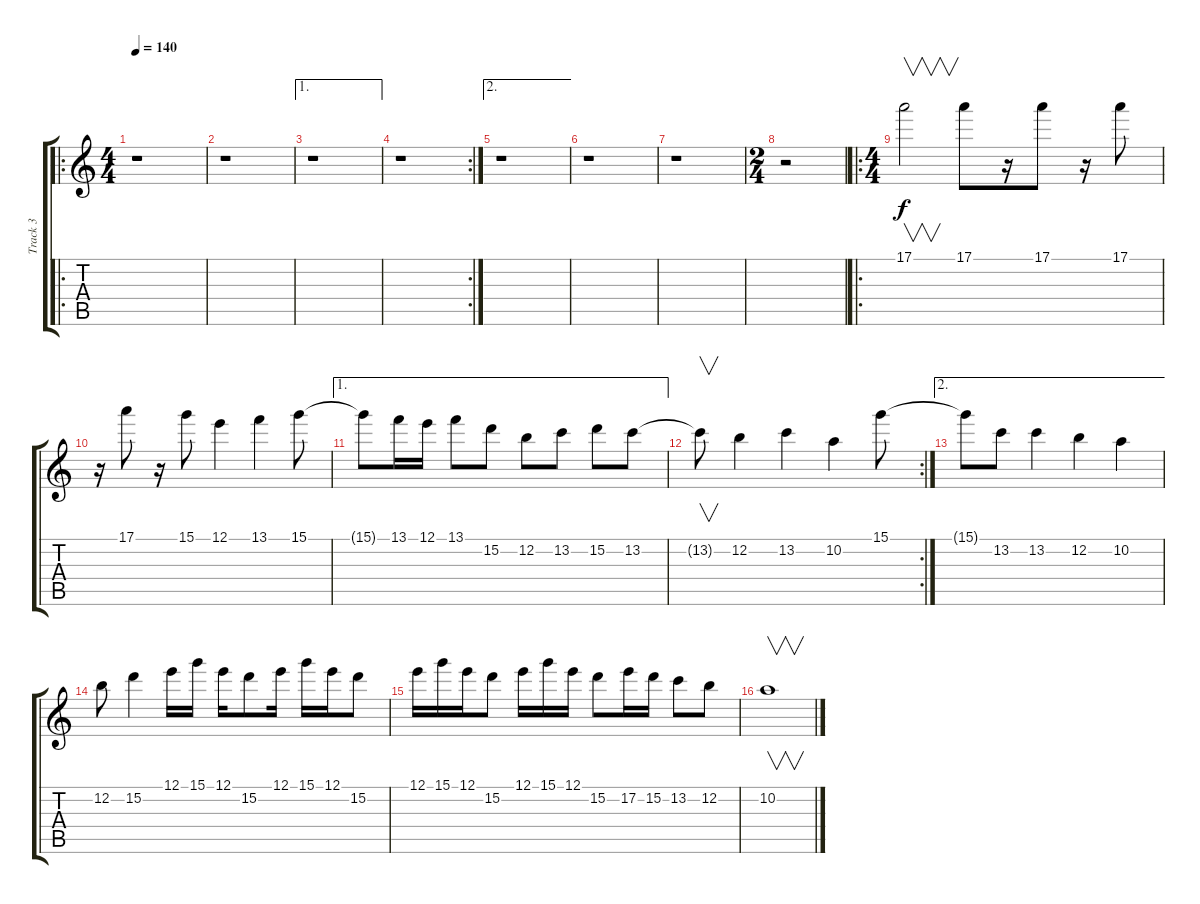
\track ("Track 3" "Track 3") {instrument distortionguitar}
\staff {score tabs}
\tuning (E4 B3 G3 D3 A2 E2) {hide}
\ro
\ts (4 4)
\tempo 140
\clef g2
\ks c
r.1{dy f} |
r.1 |
\ae 1
r.1 |
\rc 2
r.1 |
\ae 2
r.1 |
r.1 |
r.1 |
\ts (2 4)
r.2 |
\ro
\ts (4 4)
17.1.2{v} 17.1.8 r.16 17.1.8 r.16 17.1.8 |
r.16 17.1.8 r.16 15.1.8 12.1.4 13.1.4 15.1.8 |
\ae 1
15.1{t}.8 13.1.16 12.1.16 13.1.8 15.2.8 12.2.8 13.2.8 15.2.8 13.2.8 |
\rc 2
13.2{t}.8{v} 12.2.4 13.2.4 10.2.4 15.1.8 |
\ae 2
15.1{t}.8 13.2.8 13.2.4 12.2.4 10.2.4 |
12.2.8 15.2.4 12.1.16 15.1.16 12.1.16 15.2.8 12.1.16 15.1.16 12.1.16 15.2.8 |
12.1.16 15.1.16 12.1.16 15.2.8 12.1.16 15.1.16 12.1.16 15.2.8 17.2.16 15.2.16 13.2.8 12.2.8 |
10.2.1{v}
